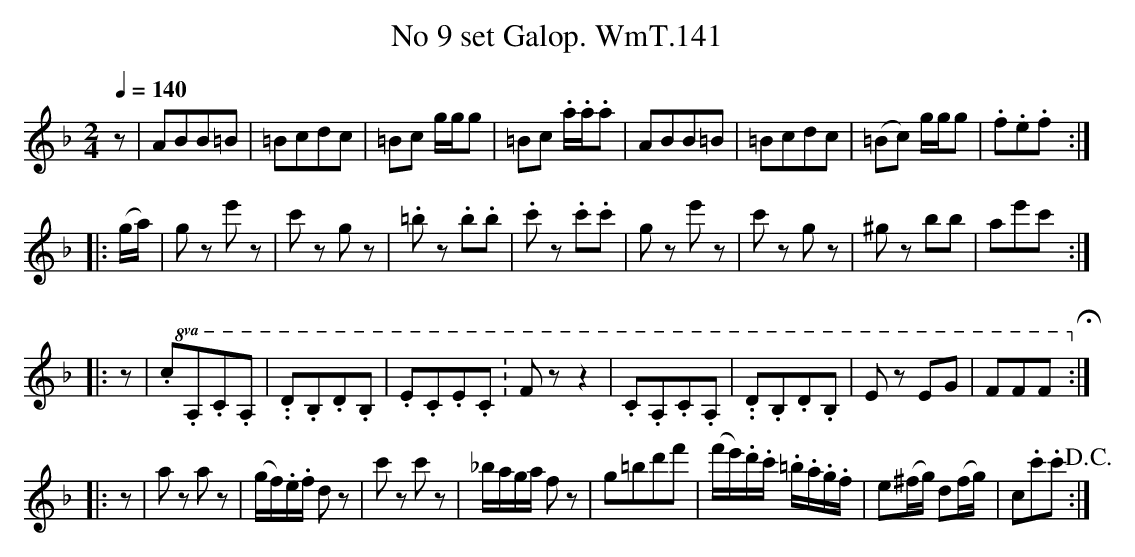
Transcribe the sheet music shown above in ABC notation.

X:1
T:No 9 set Galop. WmT.141
M:2/4
L:1/8
Q:1/4=140
K:F
z|ABB=B|=Bcdc|=Bc g/g/g|=Bc .a/.a/.a|ABB=B|=Bcdc|(=Bc) g/g/g|.f.e.f:|
|:(g/a/)|g z e' z|c' z g z|.=b z .b.b|.c' z .c'.c'|g z e' z|c' z g z|^g z bb|ae'c':|
|:z|!8va(!.c.A.c.A|..d.B.d.B|.e.c.e.c.|fzz2|.c.A.c.A|..d.B.d.B|ez eg|fff!8va)!!fermata! :|
|:z|az az |(g/f/).e/.f/ d z|c' z c' z|_b/a/g/a/ f z|g=bd'f'|(f'/e'/).d'/.c'/ .=b/.a/.g/.f/|e(^f/g/) d(f/g/)|c.c'.c'!D.C.!:|
